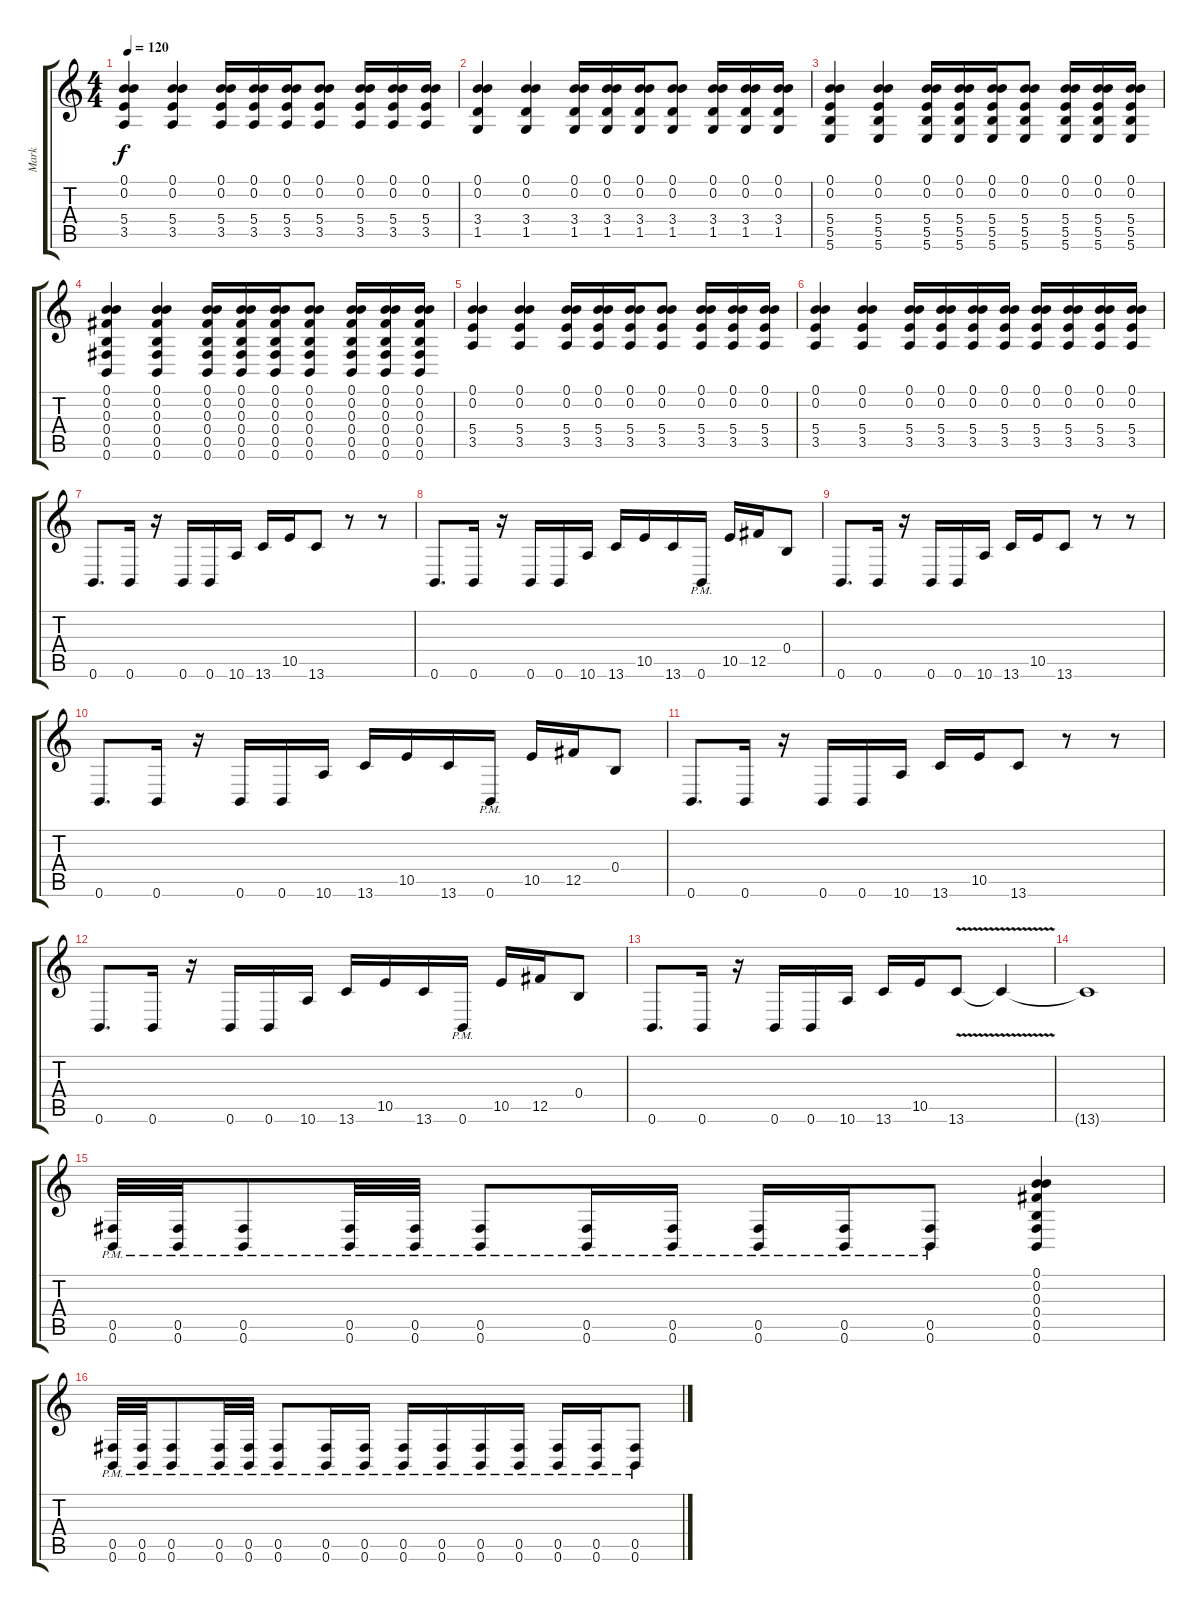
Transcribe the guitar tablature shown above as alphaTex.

\track ("Mark" "Mark") {instrument overdrivenguitar}
\staff {score tabs}
\tuning (B3 B3 Gb3 B2 Gb2 B1) {hide}
\ts (4 4)
\tempo 120
\clef g2
\ks c
(0.1 0.2 5.4 3.5).4{dy f} (0.1 0.2 5.4 3.5).4 (0.1 0.2 5.4 3.5).16 (0.1 0.2 5.4 3.5).16 (0.1 0.2 5.4 3.5).16 (0.1 0.2 5.4 3.5).8 (0.1 0.2 5.4 3.5).16 (0.1 0.2 5.4 3.5).16 (0.1 0.2 5.4 3.5).16 |
(0.1 0.2 3.4 1.5).4 (0.1 0.2 3.4 1.5).4 (0.1 0.2 3.4 1.5).16 (0.1 0.2 3.4 1.5).16 (0.1 0.2 3.4 1.5).16 (0.1 0.2 3.4 1.5).8 (0.1 0.2 3.4 1.5).16 (0.1 0.2 3.4 1.5).16 (0.1 0.2 3.4 1.5).16 |
(0.1 0.2 5.4 5.5 5.6).4 (0.1 0.2 5.4 5.5 5.6).4 (0.1 0.2 5.4 5.5 5.6).16 (0.1 0.2 5.4 5.5 5.6).16 (0.1 0.2 5.4 5.5 5.6).16 (0.1 0.2 5.4 5.5 5.6).8 (0.1 0.2 5.4 5.5 5.6).16 (0.1 0.2 5.4 5.5 5.6).16 (0.1 0.2 5.4 5.5 5.6).16 |
(0.1 0.2 0.3 0.4 0.5 0.6).4 (0.1 0.2 0.3 0.4 0.5 0.6).4 (0.1 0.2 0.3 0.4 0.5 0.6).16 (0.1 0.2 0.3 0.4 0.5 0.6).16 (0.1 0.2 0.3 0.4 0.5 0.6).16 (0.1 0.2 0.3 0.4 0.5 0.6).8 (0.1 0.2 0.3 0.4 0.5 0.6).16 (0.1 0.2 0.3 0.4 0.5 0.6).16 (0.1 0.2 0.3 0.4 0.5 0.6).16 |
(0.1 0.2 5.4 3.5).4 (0.1 0.2 5.4 3.5).4 (0.1 0.2 5.4 3.5).16 (0.1 0.2 5.4 3.5).16 (0.1 0.2 5.4 3.5).16 (0.1 0.2 5.4 3.5).8 (0.1 0.2 5.4 3.5).16 (0.1 0.2 5.4 3.5).16 (0.1 0.2 5.4 3.5).16 |
(0.1 0.2 5.4 3.5).4 (0.1 0.2 5.4 3.5).4 (0.1 0.2 5.4 3.5).16 (0.1 0.2 5.4 3.5).16 (0.1 0.2 5.4 3.5).16 (0.1 0.2 5.4 3.5).16 (0.1 0.2 5.4 3.5).16 (0.1 0.2 5.4 3.5).16 (0.1 0.2 5.4 3.5).16 (0.1 0.2 5.4 3.5).16 |
0.6.8{d} 0.6.16 r.16 0.6.16 0.6.16 10.6.16 13.6.16 10.5.16 13.6.8 r.8 r.8 |
0.6.8{d} 0.6.16 r.16 0.6.16 0.6.16 10.6.16 13.6.16 10.5.16 13.6.16 0.6{pm}.16 10.5.16 12.5.16 0.4.8 |
0.6.8{d} 0.6.16 r.16 0.6.16 0.6.16 10.6.16 13.6.16 10.5.16 13.6.8 r.8 r.8 |
0.6.8{d} 0.6.16 r.16 0.6.16 0.6.16 10.6.16 13.6.16 10.5.16 13.6.16 0.6{pm}.16 10.5.16 12.5.16 0.4.8 |
0.6.8{d} 0.6.16 r.16 0.6.16 0.6.16 10.6.16 13.6.16 10.5.16 13.6.8 r.8 r.8 |
0.6.8{d} 0.6.16 r.16 0.6.16 0.6.16 10.6.16 13.6.16 10.5.16 13.6.16 0.6{pm}.16 10.5.16 12.5.16 0.4.8 |
0.6.8{d} 0.6.16 r.16 0.6.16 0.6.16 10.6.16 13.6.16 10.5.16 13.6{v}.8 13.6{t}.4 |
13.6{t}.1 |
(0.5{pm} 0.6{pm}).32 (0.5{pm} 0.6{pm}).32 (0.5{pm} 0.6{pm}).8 (0.5{pm} 0.6{pm}).32 (0.5{pm} 0.6{pm}).32 (0.5{pm} 0.6{pm}).8 (0.5{pm} 0.6{pm}).16 (0.5{pm} 0.6{pm}).16 (0.5{pm} 0.6{pm}).16 (0.5{pm} 0.6{pm}).16 (0.5{pm} 0.6{pm}).8 (0.1 0.2 0.3 0.4 0.5 0.6).4 |
(0.5{pm} 0.6{pm}).32 (0.5{pm} 0.6{pm}).32 (0.5{pm} 0.6{pm}).8 (0.5{pm} 0.6{pm}).32 (0.5{pm} 0.6{pm}).32 (0.5{pm} 0.6{pm}).8 (0.5{pm} 0.6{pm}).16 (0.5{pm} 0.6{pm}).16 (0.5{pm} 0.6{pm}).16 (0.5{pm} 0.6{pm}).16 (0.5{pm} 0.6{pm}).16 (0.5{pm} 0.6{pm}).16 (0.5{pm} 0.6{pm}).16 (0.5{pm} 0.6{pm}).16 (0.5{pm} 0.6{pm}).8
